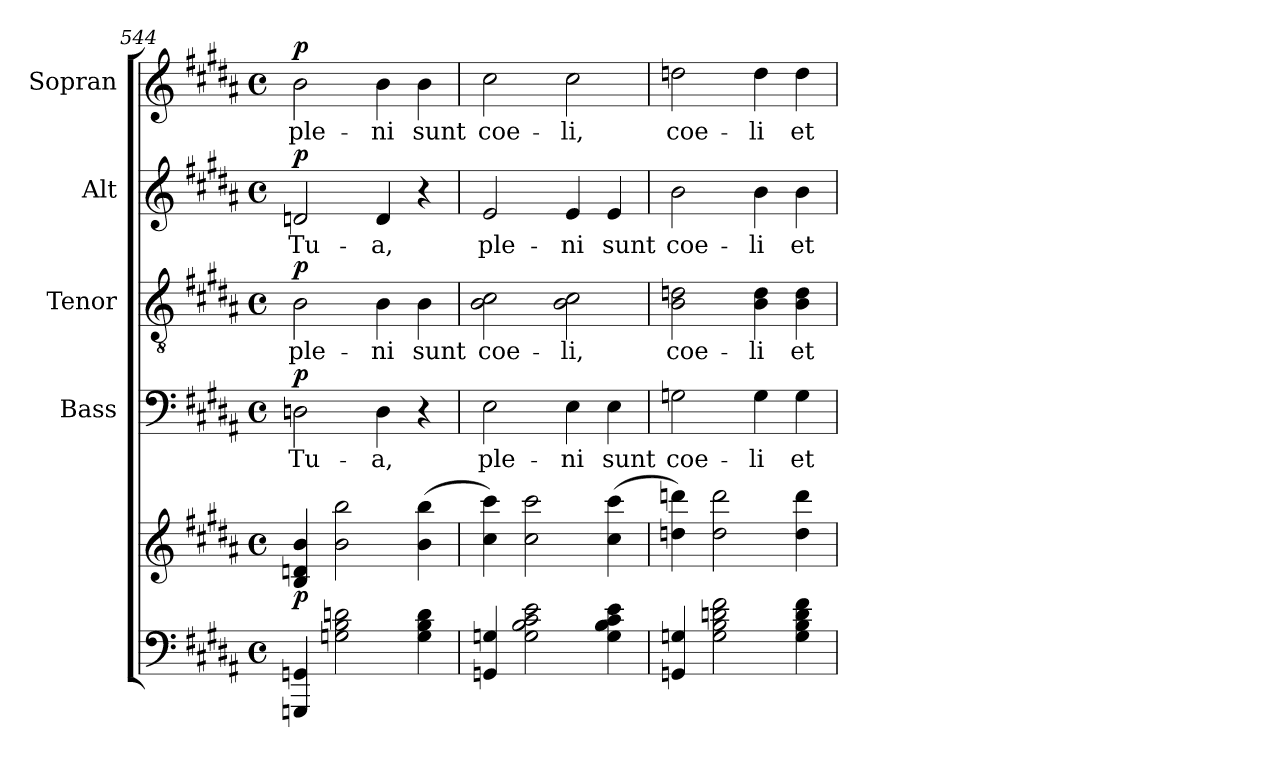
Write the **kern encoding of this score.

**kern	**kern	**dynam	**kern	**text	**dynam	**kern	**text	**dynam	**kern	**text	**dynam	**kern	**text	**dynam
*part5	*part5	*part5	*part4	*part4	*part4	*part3	*part3	*part3	*part2	*part2	*part2	*part1	*part1	*part1
*staff6	*staff5	*staff5/6	*staff4	*staff4	*staff4	*staff3	*staff3	*staff3	*staff2	*staff2	*staff2	*staff1	*staff1	*staff1
*	*	*	*I"Bass	*	*	*I"Tenor	*	*	*I"Alt	*	*	*I"Sopran	*	*
*	*	*	*I'B.	*	*	*I'T.	*	*	*I'A.	*	*	*I'S.	*	*
*clefF4	*clefG2	*	*clefF4	*	*	*clefGv2	*	*	*clefG2	*	*	*clefG2	*	*
*k[f#c#g#d#a#]	*k[f#c#g#d#a#]	*	*k[f#c#g#d#a#]	*	*	*k[f#c#g#d#a#]	*	*	*k[f#c#g#d#a#]	*	*	*k[f#c#g#d#a#]	*	*
*B:	*B:	*	*B:	*	*	*B:	*	*	*B:	*	*	*B:	*	*
*M4/4	*M4/4	*	*M4/4	*	*	*M4/4	*	*	*M4/4	*	*	*M4/4	*	*
*met(c)	*met(c)	*	*met(c)	*	*	*met(c)	*	*	*met(c)	*	*	*met(c)	*	*
=544	=544	=544	=544	=544	=544	=544	=544	=544	=544	=544	=544	=544	=544	=544
!	!	!LO:DY:b	!	!LO:LY:b	!LO:DY:a	!	!LO:LY:b	!LO:DY:a	!	!LO:LY:b	!LO:DY:a	!	!LO:LY:b	!LO:DY:a
4GGGn/ 4GGn/	4B/ 4dn/ 4b/	p	2Dn\	Tu-	p	2B\	ple-	p	2dn/	Tu-	p	2b\	ple-	p
2Gn\ 2B\ 2dn\	2b\ 2bb\	.	.	.	.	.	.	.	.	.	.	.	.	.
!	!	!	!	!LO:LY:b	!	!	!LO:LY:b	!	!	!LO:LY:b	!	!	!LO:LY:b	!
.	.	.	4D\	-a,	.	4B\	-ni	.	4d/	-a,	.	4b\	-ni	.
!	!	!	!	!	!	!	!LO:LY:b	!	!	!	!	!	!LO:LY:b	!
4G\ 4B\ 4d\	(>4b\ 4bb\	.	4r	.	.	4B\	sunt	.	4r	.	.	4b\	sunt	.
=545	=545	=545	=545	=545	=545	=545	=545	=545	=545	=545	=545	=545	=545	=545
!	!	!	!	!LO:LY:b	!	!	!LO:LY:b	!	!	!LO:LY:b	!	!	!LO:LY:b	!
4GGn/ 4Gn/	4cc#\ 4ccc#\)	.	2E\	ple-	.	2B\ 2c#\	coe-	.	2e/	ple-	.	2cc#\	coe-	.
2G\ 2B\ 2c#\ 2e\	2cc#\ 2ccc#\	.	.	.	.	.	.	.	.	.	.	.	.	.
!	!	!	!	!LO:LY:b	!	!	!LO:LY:b	!	!	!LO:LY:b	!	!	!LO:LY:b	!
.	.	.	4E\	-ni	.	2B\ 2c#\	-li,	.	4e/	-ni	.	2cc#\	-li,	.
!	!	!	!	!LO:LY:b	!	!	!	!	!	!LO:LY:b	!	!	!	!
4G\ 4B\ 4c#\ 4e\	(>4cc#\ 4ccc#\	.	4E\	sunt	.	.	.	.	4e/	sunt	.	.	.	.
=546	=546	=546	=546	=546	=546	=546	=546	=546	=546	=546	=546	=546	=546	=546
!	!	!	!	!LO:LY:b	!	!	!LO:LY:b	!	!	!LO:LY:b	!	!	!LO:LY:b	!
4GGn/ 4Gn/	4ddn\ 4dddn\)	.	2Gn\	coe-	.	2B\ 2dn\	coe-	.	2b\	coe-	.	2ddn\	coe-	.
2G\ 2B\ 2dn\ 2f#\	2dd\ 2ddd\	.	.	.	.	.	.	.	.	.	.	.	.	.
!	!	!	!	!LO:LY:b	!	!	!LO:LY:b	!	!	!LO:LY:b	!	!	!LO:LY:b	!
.	.	.	4G\	-li	.	4B\ 4d\	-li	.	4b\	-li	.	4dd\	-li	.
!	!	!	!	!LO:LY:b	!	!	!LO:LY:b	!	!	!LO:LY:b	!	!	!LO:LY:b	!
4G\ 4B\ 4d\ 4f#\	4dd\ 4ddd\	.	4G\	et	.	4B\ 4d\	et	.	4b\	et	.	4dd\	et	.
=	=	=	=	=	=	=	=	=	=	=	=	=	=	=
*-	*-	*-	*-	*-	*-	*-	*-	*-	*-	*-	*-	*-	*-	*-
